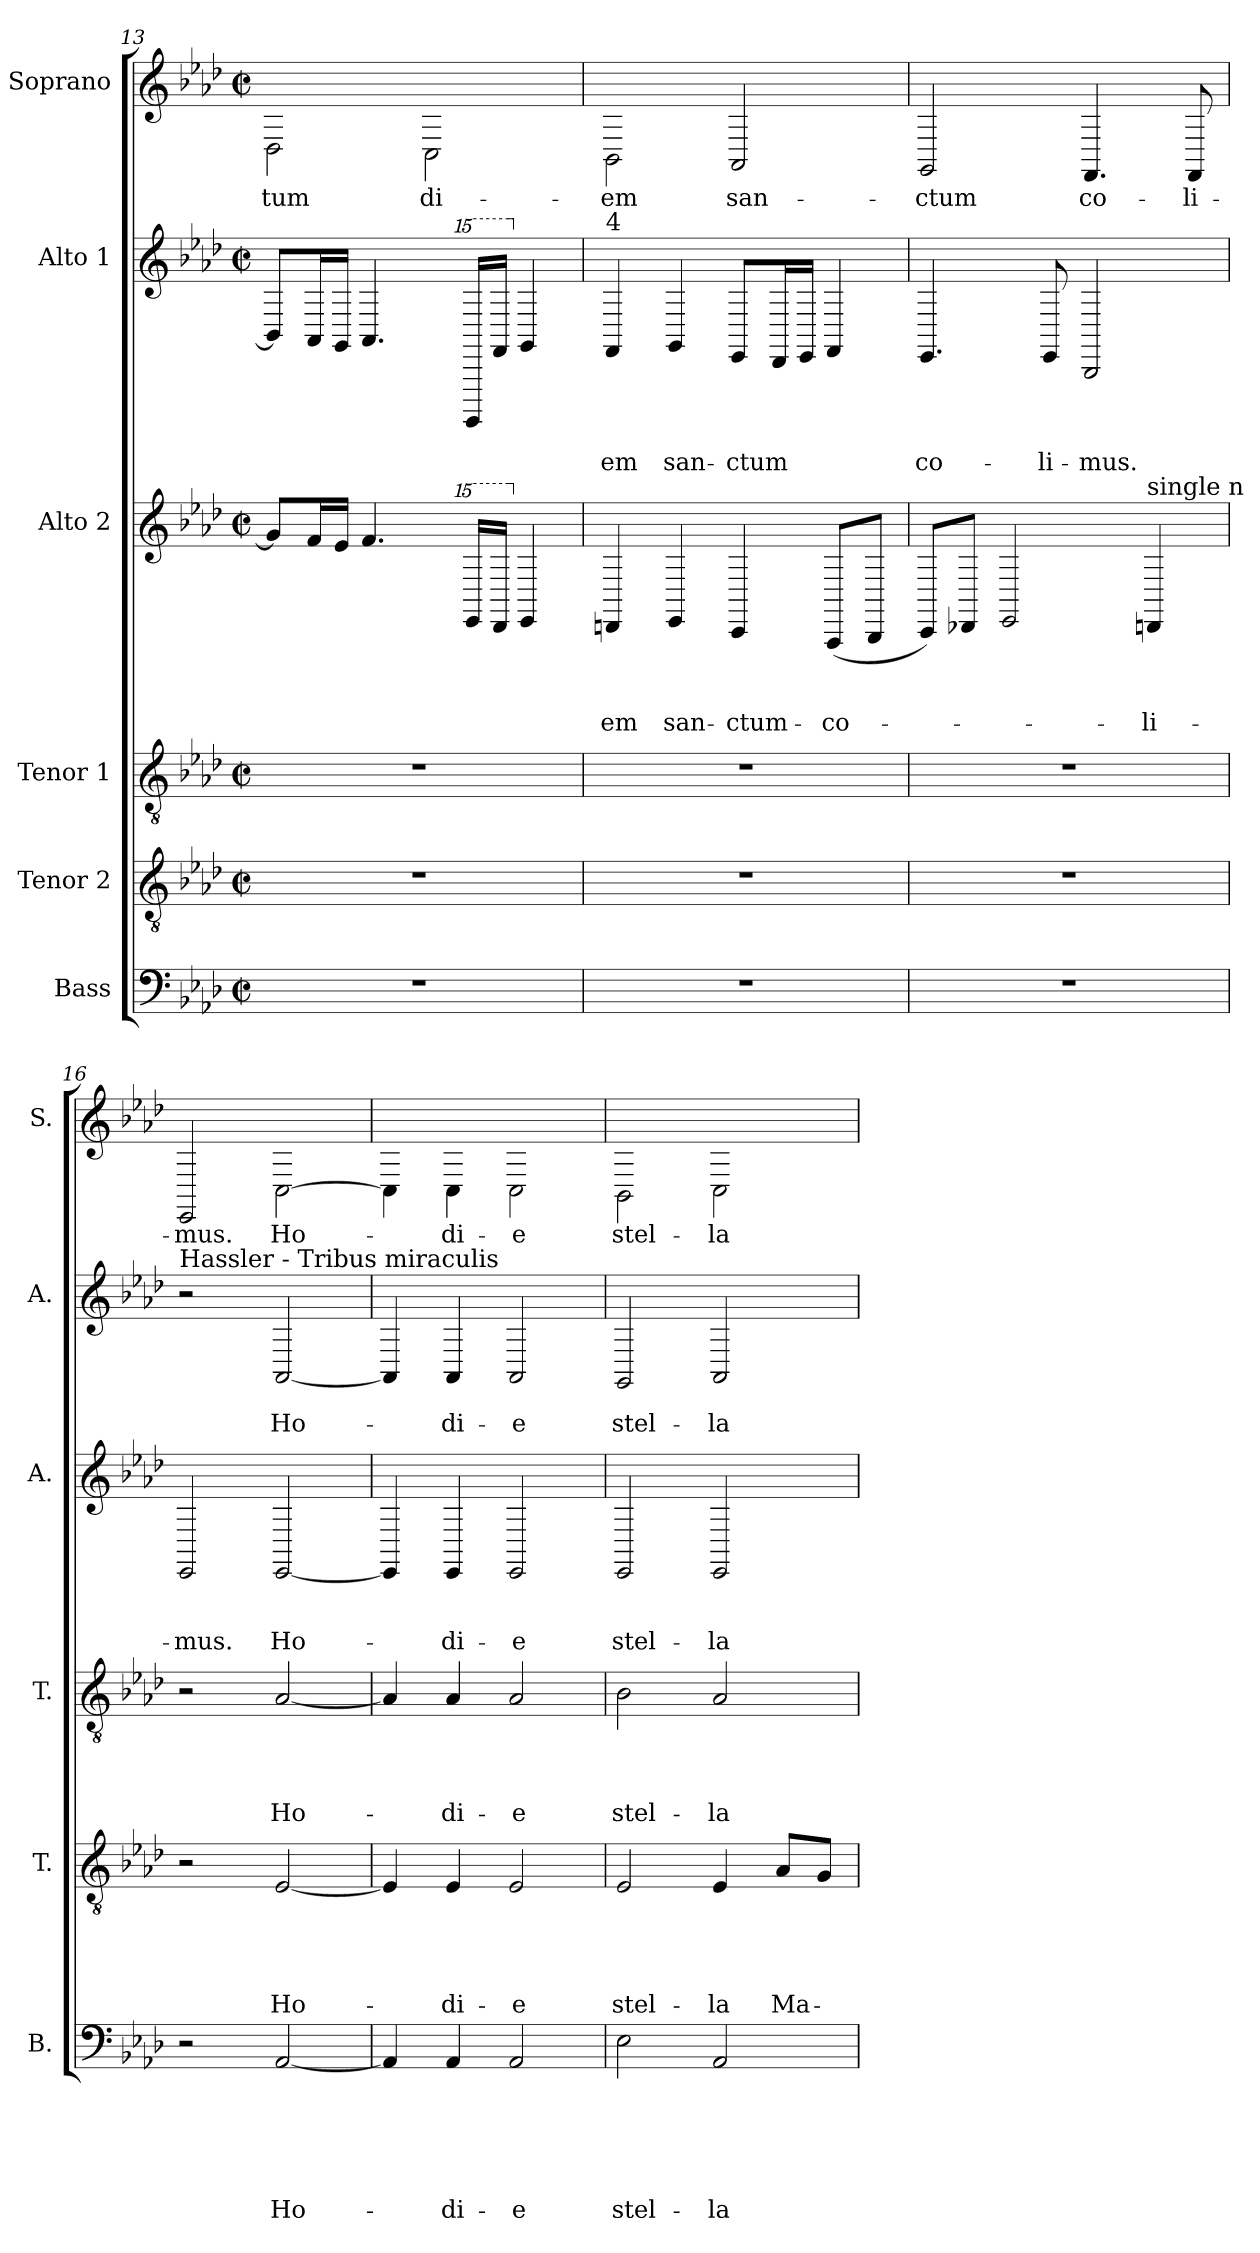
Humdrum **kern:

**kern	**text	**text	**text	**text	**text	**text	**kern	**text	**text	**text	**text	**text	**kern	**text	**text	**text	**text	**kern	**text	**text	**text	**kern	**text	**text	**kern	**text
*part6	*part6	*part6	*part6	*part6	*part6	*part6	*part5	*part5	*part5	*part5	*part5	*part5	*part4	*part4	*part4	*part4	*part4	*part3	*part3	*part3	*part3	*part2	*part2	*part2	*part1	*part1
*staff6	*staff6	*staff6	*staff6	*staff6	*staff6	*staff6	*staff5	*staff5	*staff5	*staff5	*staff5	*staff5	*staff4	*staff4	*staff4	*staff4	*staff4	*staff3	*staff3	*staff3	*staff3	*staff2	*staff2	*staff2	*staff1	*staff1
*I"Bass	*	*	*	*	*	*	*I"Tenor 2	*	*	*	*	*	*I"Tenor 1	*	*	*	*	*I"Alto 2	*	*	*	*I"Alto 1	*	*	*I"Soprano	*
*I'B.	*	*	*	*	*	*	*I'T.	*	*	*	*	*	*I'T.	*	*	*	*	*I'A.	*	*	*	*I'A.	*	*	*I'S.	*
*clefF4	*	*	*	*	*	*	*clefGv2	*	*	*	*	*	*clefGv2	*	*	*	*	*clefG2	*	*	*	*clefG2	*	*	*clefG2	*
*k[b-e-a-d-]	*	*	*	*	*	*	*k[b-e-a-d-]	*	*	*	*	*	*k[b-e-a-d-]	*	*	*	*	*k[b-e-a-d-]	*	*	*	*k[b-e-a-d-]	*	*	*k[b-e-a-d-]	*
*A-:	*	*	*	*	*	*	*A-:	*	*	*	*	*	*A-:	*	*	*	*	*A-:	*	*	*	*A-:	*	*	*A-:	*
*M2/2	*	*	*	*	*	*	*M2/2	*	*	*	*	*	*M2/2	*	*	*	*	*M2/2	*	*	*	*M2/2	*	*	*M2/2	*
*met(c|)	*	*	*	*	*	*	*met(c|)	*	*	*	*	*	*met(c|)	*	*	*	*	*met(c|)	*	*	*	*met(c|)	*	*	*met(c|)	*
=13	=13	=13	=13	=13	=13	=13	=13	=13	=13	=13	=13	=13	=13	=13	=13	=13	=13	=13	=13	=13	=13	=13	=13	=13	=13	=13
!	!	!	!	!	!	!	!	!	!	!	!	!	!	!	!	!	!	!	!	!	!	!	!	!	!	!LO:LY:b
1r	.	.	.	.	.	.	1r	.	.	.	.	.	1r	.	.	.	.	8g-/L]	.	.	.	8BB-/L]	.	.	2D-\	-tum
.	.	.	.	.	.	.	.	.	.	.	.	.	.	.	.	.	.	16f/L	.	.	.	16AA-/L	.	.	.	.
.	.	.	.	.	.	.	.	.	.	.	.	.	.	.	.	.	.	16e-/JJ	.	.	.	16GG/JJ	.	.	.	.
.	.	.	.	.	.	.	.	.	.	.	.	.	.	.	.	.	.	4.f/	.	.	.	4.AA-/	.	.	.	.
!	!	!	!	!	!	!	!	!	!	!	!	!	!	!	!	!	!	!	!	!	!	!	!	!	!	!LO:LY:b
.	.	.	.	.	.	.	.	.	.	.	.	.	.	.	.	.	.	.	.	.	.	.	.	.	2C\	di-
*	*	*	*	*	*	*	*	*	*	*	*	*	*	*	*	*	*	*15ma	*	*	*	*	*	*	*	*
*	*	*	*	*	*	*	*	*	*	*	*	*	*	*	*	*	*	*	*	*	*	*15ma	*	*	*	*
.	.	.	.	.	.	.	.	.	.	.	.	.	.	.	.	.	.	16e-/LL	.	.	.	16GG/LL	.	.	.	.
.	.	.	.	.	.	.	.	.	.	.	.	.	.	.	.	.	.	16d-/JJ	.	.	.	16f/JJ	.	.	.	.
*	*	*	*	*	*	*	*	*	*	*	*	*	*	*	*	*	*	*X15ma	*	*	*	*	*	*	*	*
*	*	*	*	*	*	*	*	*	*	*	*	*	*	*	*	*	*	*	*	*	*	*X15ma	*	*	*	*
.	.	.	.	.	.	.	.	.	.	.	.	.	.	.	.	.	.	4EE-/	.	.	.	4GG/	.	.	.	.
!!LO:PB:g=z
=14	=14	=14	=14	=14	=14	=14	=14	=14	=14	=14	=14	=14	=14	=14	=14	=14	=14	=14	=14	=14	=14	=14	=14	=14	=14	=14
!	!	!	!	!	!	!	!	!	!	!	!	!	!	!	!	!	!	!	!	!	!	!LO:TX:a:t=4	!	!	!	!
!	!	!	!	!	!	!	!	!	!	!	!	!	!	!	!	!	!	!	!	!	!LO:LY:b	!	!	!LO:LY:b	!	!LO:LY:b
1r	.	.	.	.	.	.	1r	.	.	.	.	.	1r	.	.	.	.	4DDn/	.	.	-em	4FF/	.	-em	2BB-\	-em
!	!	!	!	!	!	!	!	!	!	!	!	!	!	!	!	!	!	!	!	!	!LO:LY:b	!	!	!LO:LY:b	!	!
.	.	.	.	.	.	.	.	.	.	.	.	.	.	.	.	.	.	4EE-/	.	.	san-	4GG/	.	san-	.	.
!	!	!	!	!	!	!	!	!	!	!	!	!	!	!	!	!	!	!	!	!	!LO:LY:b	!	!	!LO:LY:b	!	!LO:LY:b
.	.	.	.	.	.	.	.	.	.	.	.	.	.	.	.	.	.	4CC/	.	.	-ctum-	8EE-/L	.	-ctum	2AA-/	san-
.	.	.	.	.	.	.	.	.	.	.	.	.	.	.	.	.	.	.	.	.	.	16DD-/L	.	.	.	.
.	.	.	.	.	.	.	.	.	.	.	.	.	.	.	.	.	.	.	.	.	.	16EE-/JJ	.	.	.	.
!	!	!	!	!	!	!	!	!	!	!	!	!	!	!	!	!	!	!	!	!	!LO:LY:b	!	!	!	!	!
.	.	.	.	.	.	.	.	.	.	.	.	.	.	.	.	.	.	(>8AAA-/L	.	.	-co-	4FF/	.	.	.	.
.	.	.	.	.	.	.	.	.	.	.	.	.	.	.	.	.	.	8BBB-/J	.	.	.	.	.	.	.	.
=15	=15	=15	=15	=15	=15	=15	=15	=15	=15	=15	=15	=15	=15	=15	=15	=15	=15	=15	=15	=15	=15	=15	=15	=15	=15	=15
!	!	!	!	!	!	!	!	!	!	!	!	!	!	!	!	!	!	!	!	!	!	!	!	!LO:LY:b	!	!LO:LY:b
1r	.	.	.	.	.	.	1r	.	.	.	.	.	1r	.	.	.	.	8CC/L)	.	.	.	4.EE-/	.	co-	2GG/	-ctum
.	.	.	.	.	.	.	.	.	.	.	.	.	.	.	.	.	.	8DD-X/J	.	.	.	.	.	.	.	.
.	.	.	.	.	.	.	.	.	.	.	.	.	.	.	.	.	.	2EE-/	.	.	.	.	.	.	.	.
!	!	!	!	!	!	!	!	!	!	!	!	!	!	!	!	!	!	!	!	!	!	!	!	!LO:LY:b	!	!
.	.	.	.	.	.	.	.	.	.	.	.	.	.	.	.	.	.	.	.	.	.	8EE-/	.	-li-	.	.
!	!	!	!	!	!	!	!	!	!	!	!	!	!	!	!	!	!	!	!	!	!	!	!	!LO:LY:b	!	!LO:LY:b
.	.	.	.	.	.	.	.	.	.	.	.	.	.	.	.	.	.	.	.	.	.	2BBB-/	.	-mus.	4.FF/	co-
!	!	!	!	!	!	!	!	!	!	!	!	!	!	!	!	!	!	!LO:TX:a:t=single n	!	!	!	!	!	!	!	!
!	!	!	!	!	!	!	!	!	!	!	!	!	!	!	!	!	!	!	!	!	!LO:LY:b	!	!	!	!	!
.	.	.	.	.	.	.	.	.	.	.	.	.	.	.	.	.	.	4DD/	.	.	-li-	.	.	.	.	.
!	!	!	!	!	!	!	!	!	!	!	!	!	!	!	!	!	!	!	!	!	!	!	!	!	!	!LO:LY:b
.	.	.	.	.	.	.	.	.	.	.	.	.	.	.	.	.	.	.	.	.	.	.	.	.	8FF/	-li-
=16	=16	=16	=16	=16	=16	=16	=16	=16	=16	=16	=16	=16	=16	=16	=16	=16	=16	=16	=16	=16	=16	=16	=16	=16	=16	=16
!	!	!	!	!	!	!	!	!	!	!	!	!	!	!	!	!	!	!	!	!	!	!LO:TX:a:t=Hassler - Tribus miraculis	!	!	!	!
!	!	!	!	!	!	!	!	!	!	!	!	!	!	!	!	!	!	!	!	!	!LO:LY:b	!	!	!	!	!LO:LY:b
2r	.	.	.	.	.	.	2r	.	.	.	.	.	2r	.	.	.	.	2EE-/	.	.	-mus.	2r	.	.	2EE-/	-mus.
!	!	!	!	!	!	!LO:LY:b	!	!	!	!	!	!LO:LY:b	!	!	!	!	!LO:LY:b	!	!	!	!LO:LY:b	!	!	!LO:LY:b	!	!LO:LY:b
[<2AA-/	.	.	.	.	.	Ho-	[<2E-/	.	.	.	.	Ho-	[<2A-/	.	.	.	Ho-	[<2EE-/	.	.	Ho-	[<2AA-/	.	Ho-	[>2C\	Ho-
=17	=17	=17	=17	=17	=17	=17	=17	=17	=17	=17	=17	=17	=17	=17	=17	=17	=17	=17	=17	=17	=17	=17	=17	=17	=17	=17
4AA-/]	.	.	.	.	.	.	4E-/]	.	.	.	.	.	4A-/]	.	.	.	.	4EE-/]	.	.	.	4AA-/]	.	.	4C\]	.
!	!	!	!	!	!	!LO:LY:b	!	!	!	!	!	!LO:LY:b	!	!	!	!	!LO:LY:b	!	!	!	!LO:LY:b	!	!	!LO:LY:b	!	!LO:LY:b
4AA-/	.	.	.	.	.	-di-	4E-/	.	.	.	.	-di-	4A-/	.	.	.	-di-	4EE-/	.	.	-di-	4AA-/	.	-di-	4C\	-di-
!	!	!	!	!	!	!LO:LY:b	!	!	!	!	!	!LO:LY:b	!	!	!	!	!LO:LY:b	!	!	!	!LO:LY:b	!	!	!LO:LY:b	!	!LO:LY:b
2AA-/	.	.	.	.	.	-e	2E-/	.	.	.	.	-e	2A-/	.	.	.	-e	2EE-/	.	.	-e	2AA-/	.	-e	2C\	-e
=18	=18	=18	=18	=18	=18	=18	=18	=18	=18	=18	=18	=18	=18	=18	=18	=18	=18	=18	=18	=18	=18	=18	=18	=18	=18	=18
!	!	!	!	!	!	!LO:LY:b	!	!	!	!	!	!LO:LY:b	!	!	!	!	!LO:LY:b	!	!	!	!LO:LY:b	!	!	!LO:LY:b	!	!LO:LY:b
2E-\	.	.	.	.	.	stel-	2E-/	.	.	.	.	stel-	2B-\	.	.	.	stel-	2EE-/	.	.	stel-	2GG/	.	stel-	2BB-\	stel-
!	!	!	!	!	!	!LO:LY:b	!	!	!	!	!	!LO:LY:b	!	!	!	!	!LO:LY:b	!	!	!	!LO:LY:b	!	!	!LO:LY:b	!	!LO:LY:b
2AA-/	.	.	.	.	.	-la	4E-/	.	.	.	.	-la	2A-/	.	.	.	-la	2EE-/	.	.	-la	2AA-/	.	-la	2C\	-la
!	!	!	!	!	!	!	!	!	!	!	!	!LO:LY:b	!	!	!	!	!	!	!	!	!	!	!	!	!	!
.	.	.	.	.	.	.	8A-/L	.	.	.	.	Ma-	.	.	.	.	.	.	.	.	.	.	.	.	.	.
.	.	.	.	.	.	.	8G/J	.	.	.	.	.	.	.	.	.	.	.	.	.	.	.	.	.	.	.
=	=	=	=	=	=	=	=	=	=	=	=	=	=	=	=	=	=	=	=	=	=	=	=	=	=	=
*-	*-	*-	*-	*-	*-	*-	*-	*-	*-	*-	*-	*-	*-	*-	*-	*-	*-	*-	*-	*-	*-	*-	*-	*-	*-	*-
